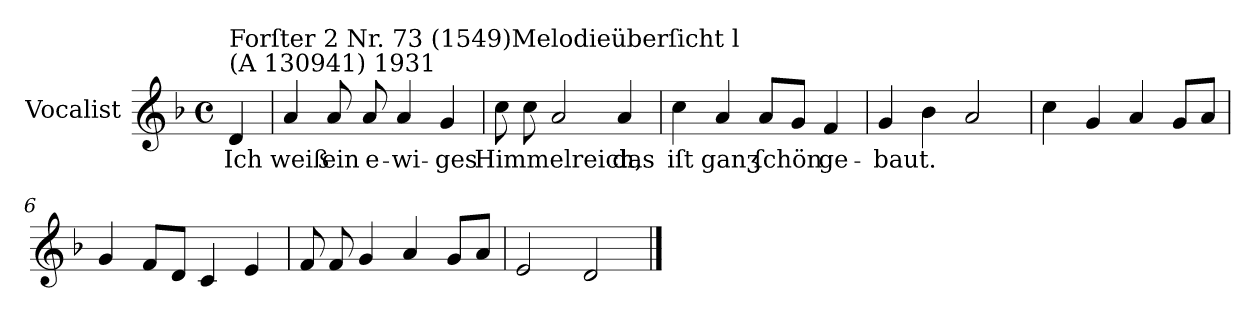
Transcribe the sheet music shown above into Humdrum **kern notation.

**kern	**text
*part1	*part1
*staff1	*staff1
*I"Vocalist	*
*k[b-]	*
*d:	*
*M4/4	*
*met(c)	*
=	=
!LO:TX:a:t=(A 130941) 1931	!
!LO:TX:a:t=Forſter 2 Nr. 73 (1549)Melodieüberſicht l	!
4d	Ich
=1	=1
4a	weiß
8a	ein
8a	e-
4a	-wi-
4g	-ges
=2	=2
8cc	Himmelreich,
8cc	.
2a	.
4a	das
=3	=3
4cc	iſt
4a	ganʒ
8aL	ſchön
8gJ	.
4f	ge-
=4	=4
4g	-baut.
4b-	.
2a	.
=5	=5
4cc	.
4g	.
4a	.
8gL	.
8aJ	.
=6	=6
4g	.
8fL	.
8dJ	.
4c	.
4e	.
=7	=7
8f	.
8f	.
4g	.
4a	.
8gL	.
8aJ	.
=8	=8
2e	.
2d	.
==	==
*-	*-
